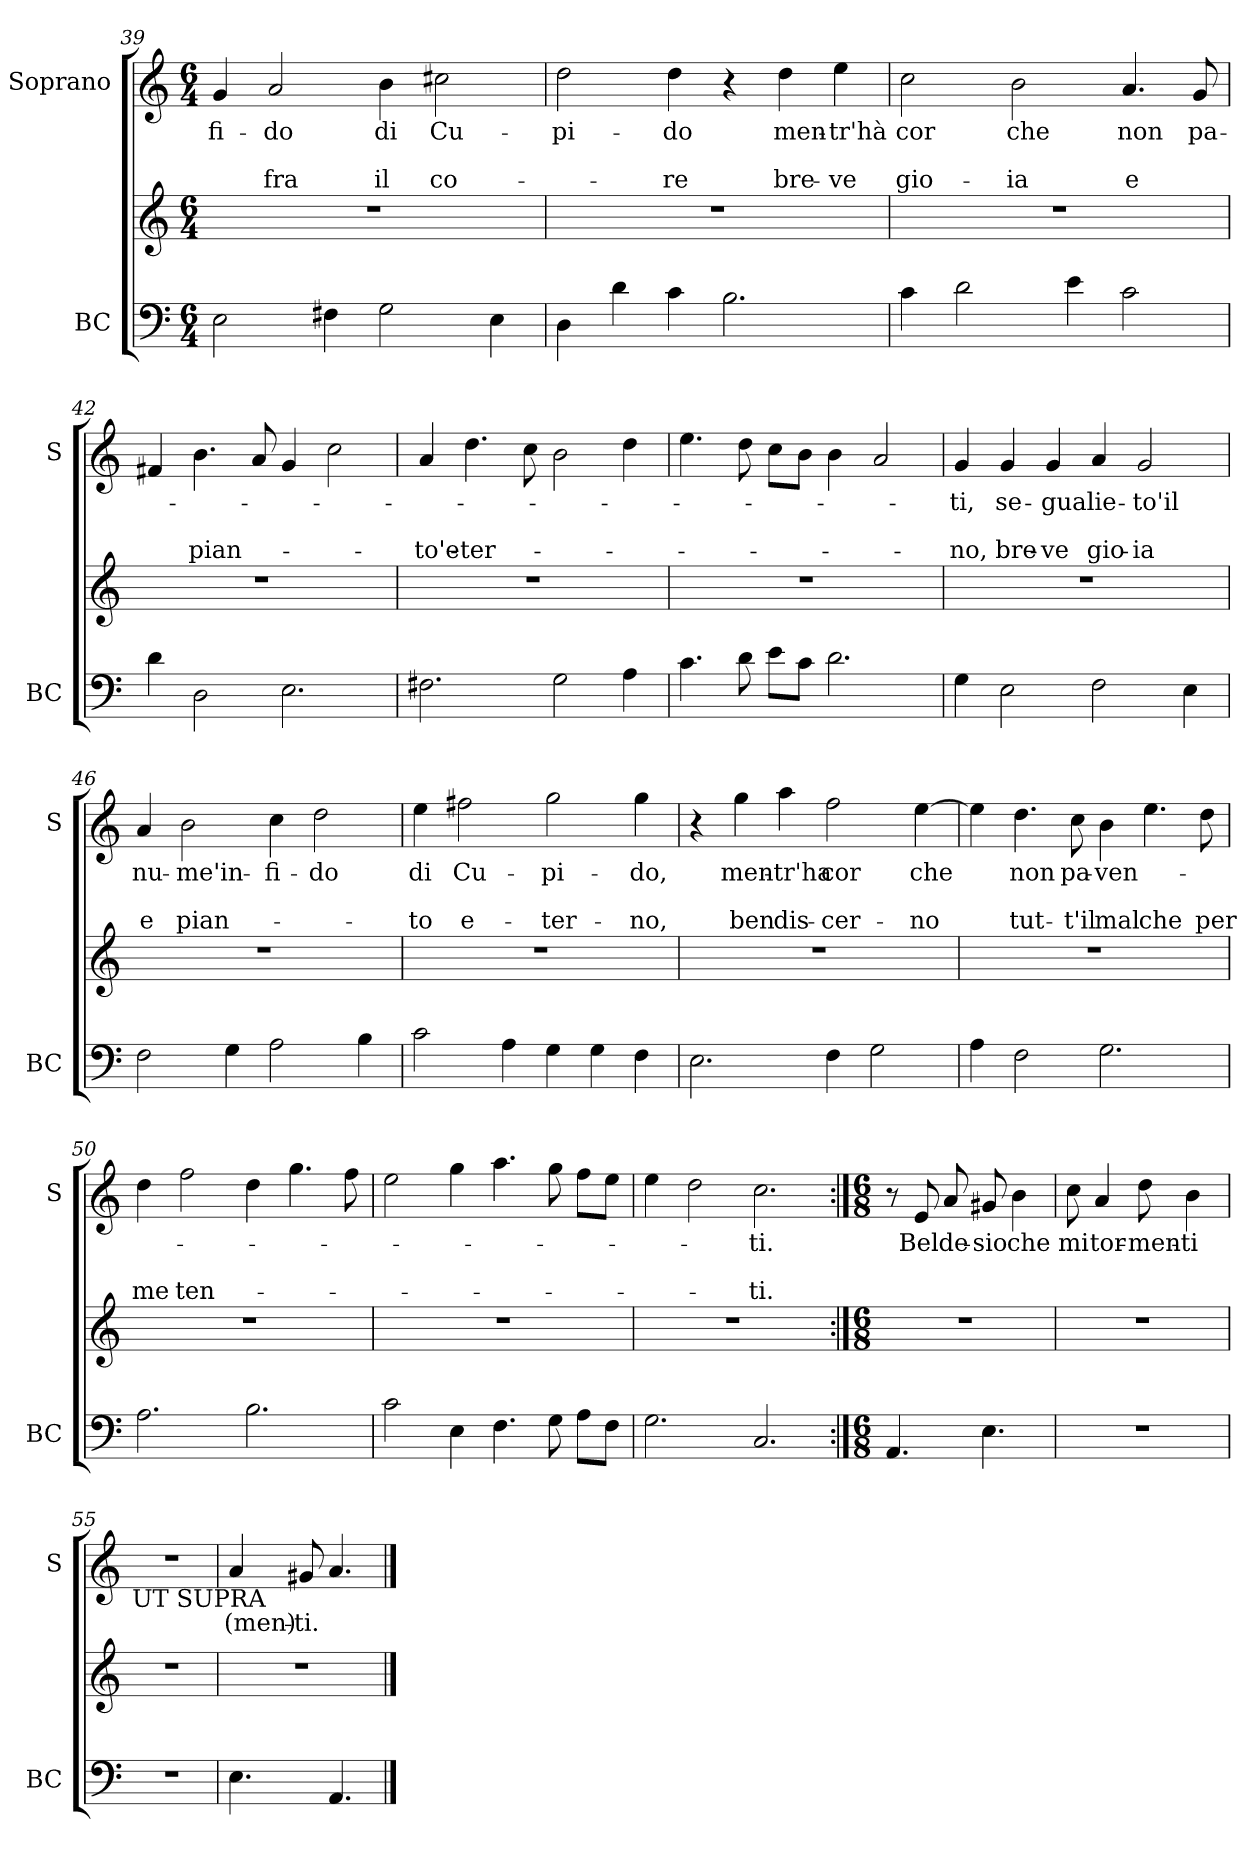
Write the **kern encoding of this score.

**kern	**kern	**kern	**text	**text	**text
*part2	*part2	*part1	*part1	*part1	*part1
*staff3	*staff2	*staff1	*staff1	*staff1	*staff1
*I"BC	*	*I"Soprano	*	*	*
*I'BC	*	*I'S	*	*	*
*clefF4	*clefG2	*clefG2	*	*	*
*k[]	*k[]	*k[]	*	*	*
*C:	*C:	*C:	*	*	*
*M6/4	*M6/4	*M6/4	*	*	*
=39	=39	=39	=39	=39	=39
!	!	!	!LO:LY:b	!	!
2E\	1.r	4g/	-fi-	.	.
!	!	!	!LO:LY:b	!	!LO:LY:b
.	.	2a/	-do	.	-fra
4F#X\	.	.	.	.	.
!	!	!	!LO:LY:b	!	!LO:LY:b
2G\	.	4b\	di	.	il
!	!	!	!LO:LY:b	!	!LO:LY:b
.	.	2cc#X\	Cu-	.	co-
4E\	.	.	.	.	.
=40	=40	=40	=40	=40	=40
!	!	!	!LO:LY:b	!	!
4D\	1.r	2dd\	-pi-	.	.
4d\	.	.	.	.	.
!	!	!	!LO:LY:b	!	!LO:LY:b
4c\	.	4dd\	-do	.	-re
2.B\	.	4r	.	.	.
!	!	!	!LO:LY:b	!	!LO:LY:b
.	.	4dd\	men-	.	bre-
!	!	!	!LO:LY:b	!	!LO:LY:b
.	.	4ee\	-tr'hà	.	-ve
!!LO:LB:g=z
=41	=41	=41	=41	=41	=41
!	!	!	!LO:LY:b	!	!LO:LY:b
4c\	1.r	2cc\	cor	.	gio-
2d\	.	.	.	.	.
!	!	!	!LO:LY:b	!	!LO:LY:b
.	.	2b\	che	.	-ia
4e\	.	.	.	.	.
!	!	!	!LO:LY:b	!	!LO:LY:b
2c\	.	4.a/	non	.	e
!	!	!	!LO:LY:b	!	!
.	.	8g/	pa-	.	.
=42	=42	=42	=42	=42	=42
4d\	1.r	4f#X/	.	.	.
!	!	!	!	!	!LO:LY:b
2D\	.	4.b\	.	.	pian-
.	.	8a/	.	.	.
2.E\	.	4g/	.	.	.
.	.	2cc\	.	.	.
=43	=43	=43	=43	=43	=43
!	!	!	!	!	!LO:LY:b
2.F#X\	1.r	4a/	.	.	-to'e-
!	!	!	!	!	!LO:LY:b
.	.	4.dd\	.	.	-ter-
.	.	8cc\	.	.	.
2G\	.	2b\	.	.	.
4A\	.	4dd\	.	.	.
=44	=44	=44	=44	=44	=44
4.c\	1.r	4.ee\	.	.	.
8d\	.	8dd\	.	.	.
8e\L	.	8cc\L	.	.	.
8c\J	.	8b\J	.	.	.
2.d\	.	4b\	.	.	.
.	.	2a/	.	.	.
!!LO:PB:g=z
=45	=45	=45	=45	=45	=45
!	!	!	!LO:LY:b	!	!LO:LY:b
4G\	1.r	4g/	-ti,	.	-no,
!	!	!	!LO:LY:b	!	!LO:LY:b
2E\	.	4g/	se-	.	bre-
!	!	!	!LO:LY:b	!	!LO:LY:b
.	.	4g/	-gua	.	-ve
!	!	!	!LO:LY:b	!	!LO:LY:b
2F\	.	4a/	lie-	.	gio-
!	!	!	!LO:LY:b	!	!LO:LY:b
.	.	2g/	-to'il	.	-ia
4E\	.	.	.	.	.
=46	=46	=46	=46	=46	=46
!	!	!	!LO:LY:b	!	!LO:LY:b
2F\	1.r	4a/	nu-	.	e
!	!	!	!LO:LY:b	!	!LO:LY:b
.	.	2b\	-me'in-	.	pian-
4G\	.	.	.	.	.
!	!	!	!LO:LY:b	!	!
2A\	.	4cc\	-fi-	.	.
!	!	!	!LO:LY:b	!	!
.	.	2dd\	-do	.	.
4B\	.	.	.	.	.
=47	=47	=47	=47	=47	=47
!	!	!	!LO:LY:b	!	!LO:LY:b
2c\	1.r	4ee\	di	.	-to
!	!	!	!LO:LY:b	!	!LO:LY:b
.	.	2ff#X\	Cu-	.	e-
4A\	.	.	.	.	.
!	!	!	!LO:LY:b	!	!LO:LY:b
4G\	.	2gg\	-pi-	.	-ter-
4G\	.	.	.	.	.
!	!	!	!LO:LY:b	!	!LO:LY:b
4F\	.	4gg\	-do,	.	-no,
=48	=48	=48	=48	=48	=48
2.E\	1.r	4r	.	.	.
!	!	!	!LO:LY:b	!	!LO:LY:b
.	.	4gg\	men-	.	ben
!	!	!	!LO:LY:b	!	!LO:LY:b
.	.	4aa\	-tr'ha	.	dis-
!	!	!	!LO:LY:b	!	!LO:LY:b
4F\	.	2ff\	cor	.	-cer-
2G\	.	.	.	.	.
!	!	!	!LO:LY:b	!	!LO:LY:b
.	.	[4ee\	che	.	-no
!!LO:LB:g=z
=49	=49	=49	=49	=49	=49
4A\	1.r	4ee\]	.	.	.
!	!	!	!LO:LY:b	!	!LO:LY:b
2F\	.	4.dd\	non	.	tut-
!	!	!	!LO:LY:b	!	!LO:LY:b
.	.	8cc\	pa-	.	-t'il
!	!	!	!LO:LY:b	!	!LO:LY:b
2.G\	.	4b\	-ven-	.	mal
!	!	!	!	!	!LO:LY:b
.	.	4.ee\	.	.	che
!	!	!	!	!	!LO:LY:b
.	.	8dd\	.	.	per
=50	=50	=50	=50	=50	=50
!	!	!	!	!	!LO:LY:b
2.A\	1.r	4dd\	.	.	me
!	!	!	!	!	!LO:LY:b
.	.	2ff\	.	.	ten-
2.B\	.	4dd\	.	.	.
.	.	4.gg\	.	.	.
.	.	8ff\	.	.	.
=51	=51	=51	=51	=51	=51
2c\	1.r	2ee\	.	.	.
4E\	.	4gg\	.	.	.
4.F\	.	4.aa\	.	.	.
8G\	.	8gg\	.	.	.
8A\L	.	8ff\L	.	.	.
8F\J	.	8ee\J	.	.	.
=52	=52	=52	=52	=52	=52
2.G\	1.r	4ee\	.	.	.
.	.	2dd\	.	.	.
!	!	!	!LO:LY:b	!	!LO:LY:b
2.C/	.	2.cc\	-ti.	.	-ti.
!!LO:LB:g=z
=53:|!	=53:|!	=53:|!	=53:|!	=53:|!	=53:|!
*M6/8	*M6/8	*M6/8	*	*	*
4.AA/	2.r	8r	.	.	.
!	!	!	!LO:LY:b	!	!
.	.	8e/	Bel	.	.
!	!	!	!LO:LY:b	!	!
.	.	8a/	de-	.	.
!	!	!	!LO:LY:b	!	!
4.E\	.	8g#X/	-sio	.	.
!	!	!	!LO:LY:b	!	!
.	.	4b\	che	.	.
=54	=54	=54	=54	=54	=54
!	!	!	!LO:LY:b	!	!
2.r	2.r	8cc\	mi	.	.
!	!	!	!LO:LY:b	!	!
.	.	4a/	tor-	.	.
!	!	!	!LO:LY:b	!	!
.	.	8dd\	-men-	.	.
!	!	!	!LO:LY:b	!	!
.	.	4b\	-ti	.	.
=55	=55	=55	=55	=55	=55
!	!	!LO:TX:b:t=UT SUPRA	!	!	!
2.r	2.r	2.r	.	.	.
=56	=56	=56	=56	=56	=56
!	!	!	!LO:LY:b	!	!
4.E\	2.r	4a/	(men)-	.	.
!	!	!	!LO:LY:b	!	!
.	.	8g#X/	-ti.	.	.
4.AA/	.	4.a/	.	.	.
==	==	==	==	==	==
*-	*-	*-	*-	*-	*-
